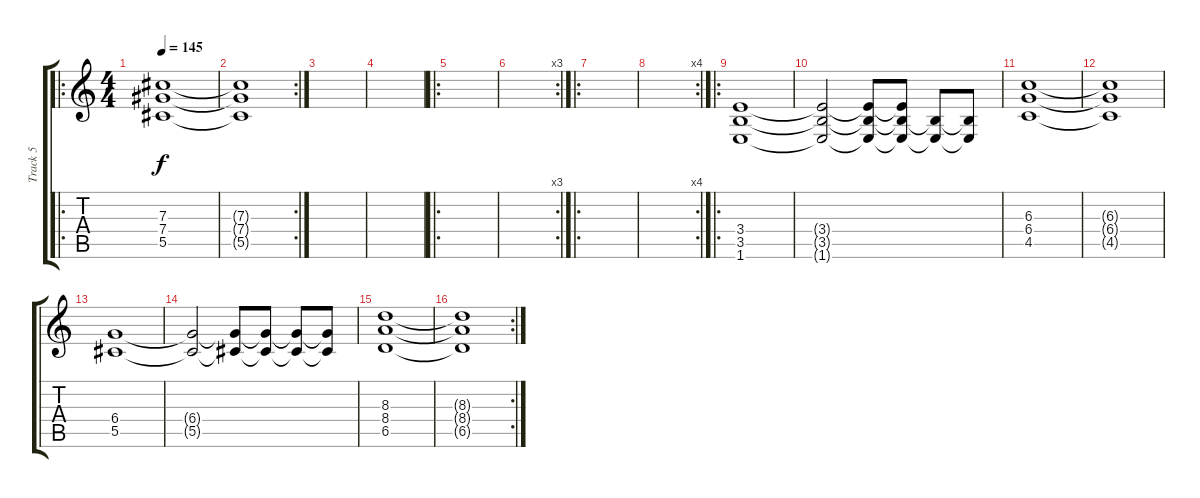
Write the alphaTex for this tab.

\track ("Track 5" "Track 5") {instrument distortionguitar}
\staff {score tabs}
\tuning (Eb4 Bb3 Gb3 Db3 Ab2 Eb2) {hide}
\ro
\ts (4 4)
\tempo 145
\clef g2
\ks c
(7.3 7.4 5.5).1{dy f} |
\rc 2
(7.3{t} 7.4{t} 5.5{t}).1 |
|
|
\ro
|
\rc 3
|
\ro
|
\rc 4
|
\ro
(3.4 3.5 1.6).1 |
(3.4{t} 3.5{t} 1.6{t}).2 (3.4{t} 3.5{t} 1.6{t}).8 (3.4{t} 3.5{t} 1.6{t}).8 (3.5{t} 1.6{t}).8 (3.5{t} 1.6{t}).8 |
(6.3 6.4 4.5).1 |
(6.3{t} 6.4{t} 4.5{t}).1 |
(6.4 5.5).1 |
(6.4{t} 5.5{t}).2 (6.4{t} 5.5{t}).8 (6.4{t} 5.5{t}).8 (6.4{t} 5.5{t}).8 (6.4{t} 5.5{t}).8 |
(8.3 8.4 6.5).1 |
\rc 2
(8.3{t} 8.4{t} 6.5{t}).1
